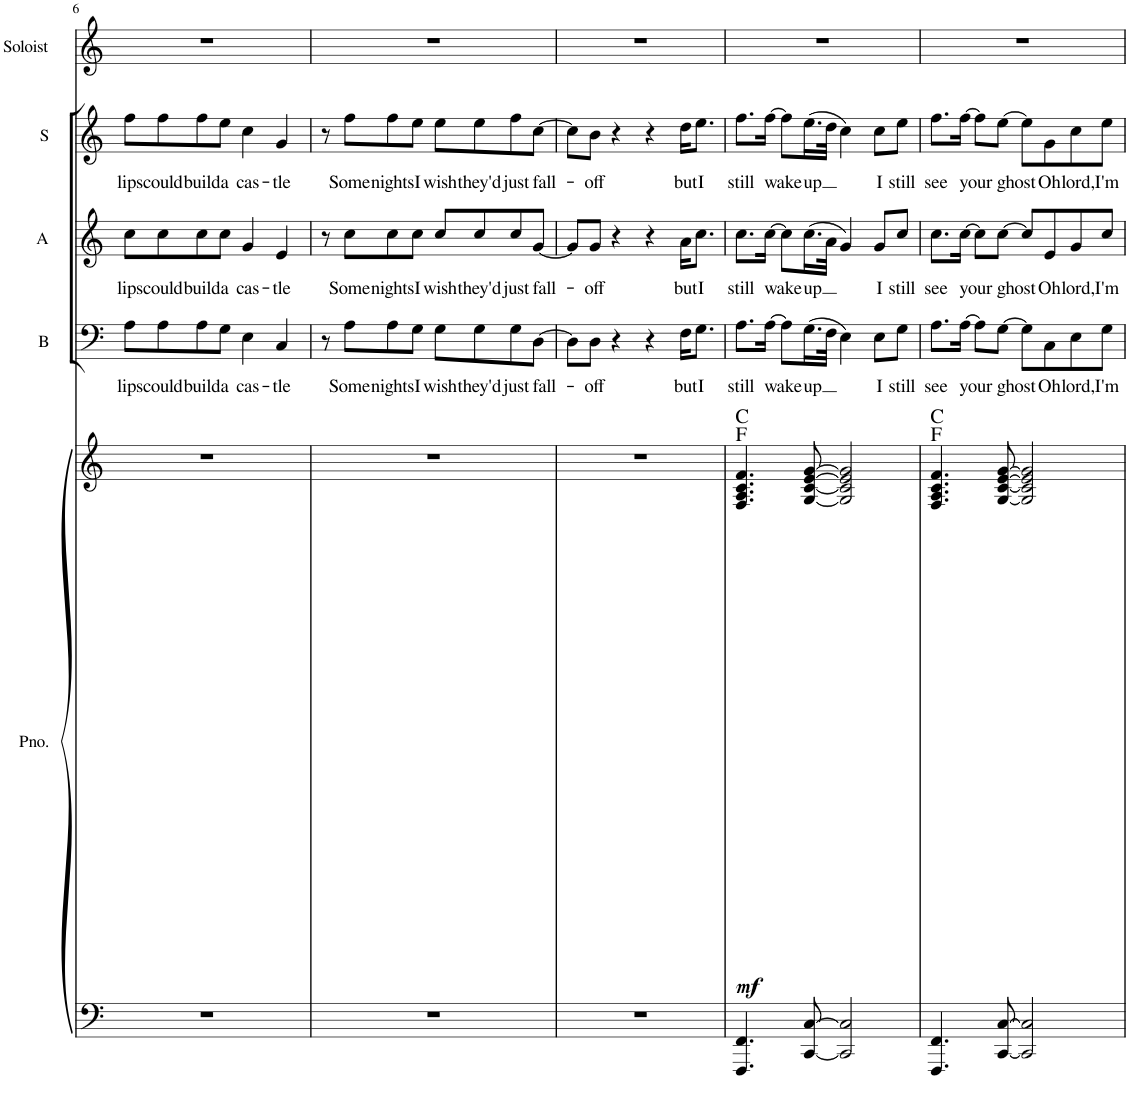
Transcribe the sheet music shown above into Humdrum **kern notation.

**kern	**kern	**dynam	**harte	**kern	**text	**kern	**text	**kern	**text	**kern
*part5	*part5	*part5	*part5	*part4	*part4	*part3	*part3	*part2	*part2	*part1
*staff6	*staff5	*staff5/6	*	*staff4	*staff4	*staff3	*staff3	*staff2	*staff2	*staff1
*I"Piano	*	*	*	*I"Bass	*	*I"Alto	*	*I"Soprano	*	*I"Soloist
*I'Pno.	*	*	*	*I'B	*	*I'A	*	*I'S	*	*I'Soloist
!!LO:PB:g=z
*clefF4	*clefG2	*	*	*clefF4	*	*clefG2	*	*clefG2	*	*clefG2
*k[]	*k[]	*	*	*k[]	*	*k[]	*	*k[]	*	*k[]
*M4/4	*M4/4	*	*	*M4/4	*	*M4/4	*	*M4/4	*	*M4/4
=6	=6	=6	=6	=6	=6	=6	=6	=6	=6	=6
!	!	!	!	!	!LO:LY:b	!	!LO:LY:b	!	!LO:LY:b	!
1r	1r	.	.	8A\L	lips	8cc\L	lips	8ff\L	lips	1r
!	!	!	!	!	!LO:LY:b	!	!LO:LY:b	!	!LO:LY:b	!
.	.	.	.	8A\	could	8cc\	could	8ff\	could	.
!	!	!	!	!	!LO:LY:b	!	!LO:LY:b	!	!LO:LY:b	!
.	.	.	.	8A\	build	8cc\	build	8ff\	build	.
!	!	!	!	!	!LO:LY:b	!	!LO:LY:b	!	!LO:LY:b	!
.	.	.	.	8G\J	a	8cc\J	a	8ee\J	a	.
!	!	!	!	!	!LO:LY:b	!	!LO:LY:b	!	!LO:LY:b	!
.	.	.	.	4E\	cas-	4g/	cas-	4cc\	cas-	.
!	!	!	!	!	!LO:LY:b	!	!LO:LY:b	!	!LO:LY:b	!
.	.	.	.	4C/	-tle	4e/	-tle	4g/	-tle	.
=7	=7	=7	=7	=7	=7	=7	=7	=7	=7	=7
1r	1r	.	.	8r	.	8r	.	8r	.	1r
!	!	!	!	!	!LO:LY:b	!	!LO:LY:b	!	!LO:LY:b	!
.	.	.	.	8A\L	Some	8cc\L	Some	8ff\L	Some	.
!	!	!	!	!	!LO:LY:b	!	!LO:LY:b	!	!LO:LY:b	!
.	.	.	.	8A\	nights	8cc\	nights	8ff\	nights	.
!	!	!	!	!	!LO:LY:b	!	!LO:LY:b	!	!LO:LY:b	!
.	.	.	.	8G\J	I	8cc\J	I	8ee\J	I	.
!	!	!	!	!	!LO:LY:b	!	!LO:LY:b	!	!LO:LY:b	!
.	.	.	.	8G\L	wish	8cc/L	wish	8ee\L	wish	.
!	!	!	!	!	!LO:LY:b	!	!LO:LY:b	!	!LO:LY:b	!
.	.	.	.	8G\	they'd	8cc/	they'd	8ee\	they'd	.
!	!	!	!	!	!LO:LY:b	!	!LO:LY:b	!	!LO:LY:b	!
.	.	.	.	8G\	just	8cc/	just	8ff\	just	.
!	!	!	!	!	!LO:LY:b	!	!LO:LY:b	!	!LO:LY:b	!
.	.	.	.	[8D\J	fall-	[8g/J	fall-	[8cc\J	fall-	.
=8	=8	=8	=8	=8	=8	=8	=8	=8	=8	=8
1r	1r	.	.	8D\L]	.	8g/L]	.	8cc\L]	.	1r
!	!	!	!	!	!LO:LY:b	!	!LO:LY:b	!	!LO:LY:b	!
.	.	.	.	8D\J	-off	8g/J	-off	8b\J	-off	.
.	.	.	.	4r	.	4r	.	4r	.	.
.	.	.	.	4r	.	4r	.	4r	.	.
!	!	!	!	!	!LO:LY:b	!	!LO:LY:b	!	!LO:LY:b	!
.	.	.	.	16F\KL	but	16a\KL	but	16dd\KL	but	.
!	!	!	!	!	!LO:LY:b	!	!LO:LY:b	!	!LO:LY:b	!
.	.	.	.	8.G\J	I	8.cc\J	I	8.ee\J	I	.
=9	=9	=9	=9	=9	=9	=9	=9	=9	=9	=9
!	!	!LO:DY:b	!	!	!LO:LY:b	!	!LO:LY:b	!	!LO:LY:b	!
4.FFF/ 4.FF/	4.F/ 4.A/ 4.c/ 4.f/	mf	F:maj C:maj	8.A\L	still	8.cc\L	still	8.ff\L	still	1r
!	!	!	!	!	!LO:LY:b	!	!LO:LY:b	!	!LO:LY:b	!
.	.	.	.	[16A\Jk	wake	[16cc\Jk	wake	[16ff\Jk	wake	.
.	.	.	.	8A\L]	.	8cc\L]	.	8ff\L]	.	.
!	!	!	!	!	!LO:LY:b	!	!LO:LY:b	!	!LO:LY:b	!
[8CC/ [8C/	[8G/ [8c/ [8e/ [8g/	.	.	(16.G\L	up	(16.cc\L	up	(16.ee\L	up	.
.	.	.	.	32F\JJk	.	32a\JJk	.	32dd\JJk	.	.
2CC/] 2C/]	2G/] 2c/] 2e/] 2g/]	.	.	4E\)	.	4g/)	.	4cc\)	.	.
!	!	!	!	!	!LO:LY:b	!	!LO:LY:b	!	!LO:LY:b	!
.	.	.	.	8E\L	I	8g/L	I	8cc\L	I	.
!	!	!	!	!	!LO:LY:b	!	!LO:LY:b	!	!LO:LY:b	!
.	.	.	.	8G\J	still	8cc/J	still	8ee\J	still	.
=10	=10	=10	=10	=10	=10	=10	=10	=10	=10	=10
!	!	!	!	!	!LO:LY:b	!	!LO:LY:b	!	!LO:LY:b	!
4.FFF/ 4.FF/	4.F/ 4.A/ 4.c/ 4.f/	.	F:maj C:maj	8.A\L	see	8.cc\L	see	8.ff\L	see	1r
!	!	!	!	!	!LO:LY:b	!	!LO:LY:b	!	!LO:LY:b	!
.	.	.	.	[16A\Jk	your	[16cc\Jk	your	[16ff\Jk	your	.
.	.	.	.	8A\L]	.	8cc\L]	.	8ff\L]	.	.
!	!	!	!	!	!LO:LY:b	!	!LO:LY:b	!	!LO:LY:b	!
[8CC/ [8C/	[8G/ [8c/ [8e/ [8g/	.	.	[8G\J	ghost	[8cc\J	ghost	[8ee\J	ghost	.
2CC/] 2C/]	2G/] 2c/] 2e/] 2g/]	.	.	8G\L]	.	8cc/L]	.	8ee\L]	.	.
!	!	!	!	!	!LO:LY:b	!	!LO:LY:b	!	!LO:LY:b	!
.	.	.	.	8C\	Oh	8e/	Oh	8g\	Oh	.
!	!	!	!	!	!LO:LY:b	!	!LO:LY:b	!	!LO:LY:b	!
.	.	.	.	8E\	lord,	8g/	lord,	8cc\	lord,	.
!	!	!	!	!	!LO:LY:b	!	!LO:LY:b	!	!LO:LY:b	!
.	.	.	.	8G\J	I'm	8cc/J	I'm	8ee\J	I'm	.
=	=	=	=	=	=	=	=	=	=	=
*-	*-	*-	*-	*-	*-	*-	*-	*-	*-	*-
